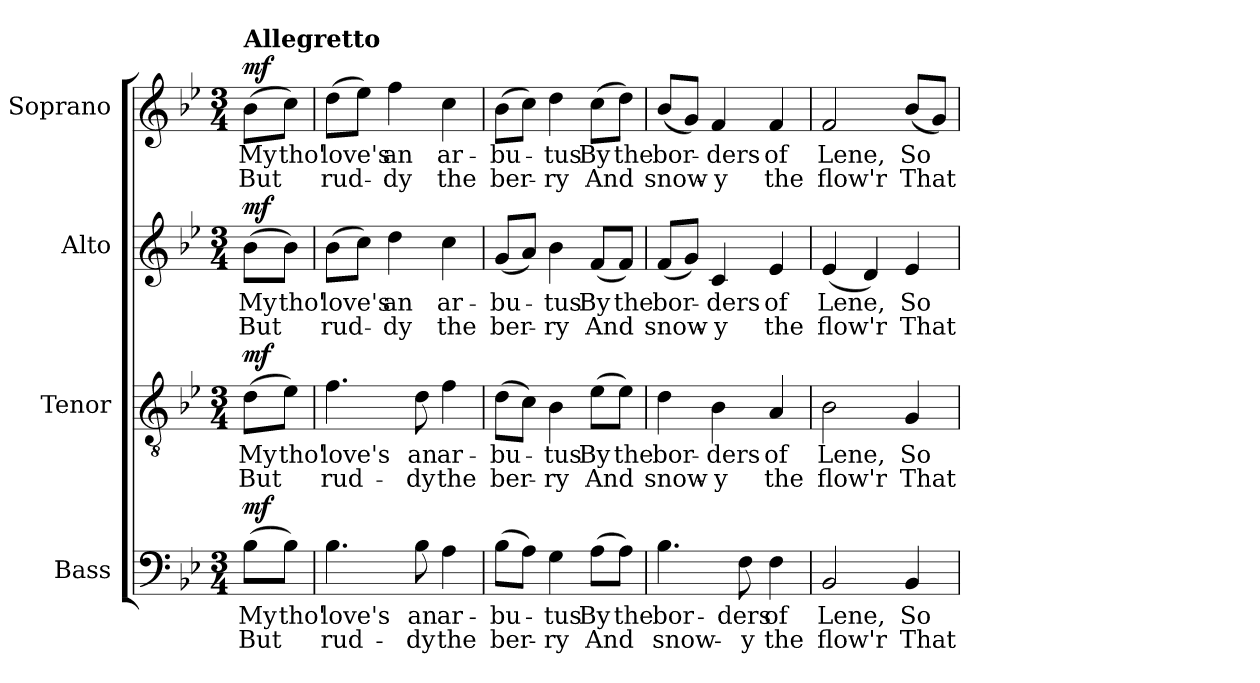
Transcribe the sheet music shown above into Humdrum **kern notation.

**kern	**text	**text	**dynam	**kern	**text	**text	**dynam	**kern	**text	**text	**dynam	**kern	**text	**text	**dynam
*part4	*part4	*part4	*part4	*part3	*part3	*part3	*part3	*part2	*part2	*part2	*part2	*part1	*part1	*part1	*part1
*staff4	*staff4	*staff4	*staff4	*staff3	*staff3	*staff3	*staff3	*staff2	*staff2	*staff2	*staff2	*staff1	*staff1	*staff1	*staff1
*I"Bass	*	*	*	*I"Tenor	*	*	*	*I"Alto	*	*	*	*I"Soprano	*	*	*
*I'B.	*	*	*	*I'T.	*	*	*	*I'A.	*	*	*	*I'S.	*	*	*
!!LO:PB:g=z
*clefF4	*	*	*	*clefGv2	*	*	*	*clefG2	*	*	*	*clefG2	*	*	*
*	*	*	*	*ITrd7c12	*	*	*	*	*	*	*	*	*	*	*
*k[b-e-]	*	*	*	*k[b-e-]	*	*	*	*k[b-e-]	*	*	*	*k[b-e-]	*	*	*
*B-:	*	*	*	*B-:	*	*	*	*B-:	*	*	*	*B-:	*	*	*
*M3/4	*	*	*	*M3/4	*	*	*	*M3/4	*	*	*	*M3/4	*	*	*
*MM100	*	*	*	*MM100	*	*	*	*MM100	*	*	*	*MM100	*	*	*
=1	=1	=1	=1	=1	=1	=1	=1	=1	=1	=1	=1	=1	=1	=1	=1
!	!LO:LY:b:color=#000000	!LO:LY:b:color=#000000	!	!	!	!	!	!	!	!	!	!	!	!	!
!	!	!	!	!	!LO:LY:b:color=#000000	!LO:LY:b:color=#000000	!	!	!	!	!	!	!	!	!
!	!	!	!	!	!	!	!	!	!LO:LY:b:color=#000000	!LO:LY:b:color=#000000	!	!	!	!	!
!	!	!	!	!	!	!	!	!	!	!	!	!LO:TX:a:B:t=Allegretto	!	!	!
!	!	!	!	!	!	!	!	!	!	!	!	!	!LO:LY:b:color=#000000	!LO:LY:b:color=#000000	!
(8B-i\L	My	But	mf	(8Di\L	My	But	mf	(8b-i\L	My	But	mf	(8b-i\L	My	But	mf
!	!LO:LY:b:color=#000000	!	!	!	!	!	!	!	!	!	!	!	!	!	!
!	!	!	!	!	!LO:LY:b:color=#000000	!	!	!	!	!	!	!	!	!	!
!	!	!	!	!	!	!	!	!	!LO:LY:b:color=#000000	!	!	!	!	!	!
!	!	!	!	!	!	!	!	!	!	!	!	!	!LO:LY:b:color=#000000	!	!
8B-i\J)	tho'	.	.	8E-i\J)	tho'	.	.	8b-i\J)	tho'	.	.	8cci\J)	tho'	.	.
=2	=2	=2	=2	=2	=2	=2	=2	=2	=2	=2	=2	=2	=2	=2	=2
!	!LO:LY:b:color=#000000	!LO:LY:b:color=#000000	!	!	!	!	!	!	!	!	!	!	!	!	!
!	!	!	!	!	!LO:LY:b:color=#000000	!LO:LY:b:color=#000000	!	!	!	!	!	!	!	!	!
!	!	!	!	!	!	!	!	!	!LO:LY:b:color=#000000	!LO:LY:b:color=#000000	!	!	!	!	!
!	!	!	!	!	!	!	!	!	!	!	!	!	!LO:LY:b:color=#000000	!LO:LY:b:color=#000000	!
4.B-i\	love's	rud-	.	4.Fi\	love's	rud-	.	(8b-i\L	love's	rud-	.	(8ddi\L	love's	rud-	.
.	.	.	.	.	.	.	.	8cci\J)	.	.	.	8ee-i\J)	.	.	.
!	!	!	!	!	!	!	!	!	!LO:LY:b:color=#000000	!LO:LY:b:color=#000000	!	!	!	!	!
!	!	!	!	!	!	!	!	!	!	!	!	!	!LO:LY:b:color=#000000	!LO:LY:b:color=#000000	!
.	.	.	.	.	.	.	.	4ddi\	an	-dy	.	4ffi\	an	-dy	.
!	!LO:LY:b:color=#000000	!LO:LY:b:color=#000000	!	!	!	!	!	!	!	!	!	!	!	!	!
!	!	!	!	!	!LO:LY:b:color=#000000	!LO:LY:b:color=#000000	!	!	!	!	!	!	!	!	!
8B-i\	an	-dy	.	8Di\	an	-dy	.	.	.	.	.	.	.	.	.
!	!LO:LY:b:color=#000000	!LO:LY:b:color=#000000	!	!	!	!	!	!	!	!	!	!	!	!	!
!	!	!	!	!	!LO:LY:b:color=#000000	!LO:LY:b:color=#000000	!	!	!	!	!	!	!	!	!
!	!	!	!	!	!	!	!	!	!LO:LY:b:color=#000000	!LO:LY:b:color=#000000	!	!	!	!	!
!	!	!	!	!	!	!	!	!	!	!	!	!	!LO:LY:b:color=#000000	!LO:LY:b:color=#000000	!
4Ai\	ar-	the	.	4Fi\	ar-	the	.	4cci\	ar-	the	.	4cci\	ar-	the	.
=3	=3	=3	=3	=3	=3	=3	=3	=3	=3	=3	=3	=3	=3	=3	=3
!	!LO:LY:b:color=#000000	!LO:LY:b:color=#000000	!	!	!	!	!	!	!	!	!	!	!	!	!
!	!	!	!	!	!LO:LY:b:color=#000000	!LO:LY:b:color=#000000	!	!	!	!	!	!	!	!	!
!	!	!	!	!	!	!	!	!	!LO:LY:b:color=#000000	!LO:LY:b:color=#000000	!	!	!	!	!
!	!	!	!	!	!	!	!	!	!	!	!	!	!LO:LY:b:color=#000000	!LO:LY:b:color=#000000	!
(8B-i\L	-bu-	ber-	.	(8Di\L	-bu-	ber-	.	(8gi/L	-bu-	ber-	.	(8b-i\L	-bu-	ber-	.
8Ai\J)	.	.	.	8Ci\J)	.	.	.	8ai/J)	.	.	.	8cci\J)	.	.	.
!	!LO:LY:b:color=#000000	!LO:LY:b:color=#000000	!	!	!	!	!	!	!	!	!	!	!	!	!
!	!	!	!	!	!LO:LY:b:color=#000000	!LO:LY:b:color=#000000	!	!	!	!	!	!	!	!	!
!	!	!	!	!	!	!	!	!	!LO:LY:b:color=#000000	!LO:LY:b:color=#000000	!	!	!	!	!
!	!	!	!	!	!	!	!	!	!	!	!	!	!LO:LY:b:color=#000000	!LO:LY:b:color=#000000	!
4Gi\	-tus	-ry	.	4BB-i\	-tus	-ry	.	4b-i\	-tus	-ry	.	4ddi\	-tus	-ry	.
!	!LO:LY:b:color=#000000	!LO:LY:b:color=#000000	!	!	!	!	!	!	!	!	!	!	!	!	!
!	!	!	!	!	!LO:LY:b:color=#000000	!LO:LY:b:color=#000000	!	!	!	!	!	!	!	!	!
!	!	!	!	!	!	!	!	!	!LO:LY:b:color=#000000	!LO:LY:b:color=#000000	!	!	!	!	!
!	!	!	!	!	!	!	!	!	!	!	!	!	!LO:LY:b:color=#000000	!LO:LY:b:color=#000000	!
(8Ai\L	By	And	.	(8E-i\L	By	And	.	(8fi/L	By	And	.	(8cci\L	By	And	.
!	!LO:LY:b:color=#000000	!	!	!	!	!	!	!	!	!	!	!	!	!	!
!	!	!	!	!	!LO:LY:b:color=#000000	!	!	!	!	!	!	!	!	!	!
!	!	!	!	!	!	!	!	!	!LO:LY:b:color=#000000	!	!	!	!	!	!
!	!	!	!	!	!	!	!	!	!	!	!	!	!LO:LY:b:color=#000000	!	!
8Ai\J)	the	.	.	8E-i\J)	the	.	.	8fi/J)	the	.	.	8ddi\J)	the	.	.
=4	=4	=4	=4	=4	=4	=4	=4	=4	=4	=4	=4	=4	=4	=4	=4
!	!LO:LY:b:color=#000000	!LO:LY:b:color=#000000	!	!	!	!	!	!	!	!	!	!	!	!	!
!	!	!	!	!	!LO:LY:b:color=#000000	!LO:LY:b:color=#000000	!	!	!	!	!	!	!	!	!
!	!	!	!	!	!	!	!	!	!LO:LY:b:color=#000000	!LO:LY:b:color=#000000	!	!	!	!	!
!	!	!	!	!	!	!	!	!	!	!	!	!	!LO:LY:b:color=#000000	!LO:LY:b:color=#000000	!
4.B-i\	bor-	snow-	.	4Di\	bor-	snow-	.	(8fi/L	bor-	snow-	.	(8b-i/L	bor-	snow-	.
.	.	.	.	.	.	.	.	8gi/J)	.	.	.	8gi/J)	.	.	.
!	!	!	!	!	!LO:LY:b:color=#000000	!LO:LY:b:color=#000000	!	!	!	!	!	!	!	!	!
!	!	!	!	!	!	!	!	!	!LO:LY:b:color=#000000	!LO:LY:b:color=#000000	!	!	!	!	!
!	!	!	!	!	!	!	!	!	!	!	!	!	!LO:LY:b:color=#000000	!LO:LY:b:color=#000000	!
.	.	.	.	4BB-i\	-ders	-y	.	4ci/	-ders	-y	.	4fi/	-ders	-y	.
!	!LO:LY:b:color=#000000	!LO:LY:b:color=#000000	!	!	!	!	!	!	!	!	!	!	!	!	!
8Fi\	-ders	-y	.	.	.	.	.	.	.	.	.	.	.	.	.
!	!LO:LY:b:color=#000000	!LO:LY:b:color=#000000	!	!	!	!	!	!	!	!	!	!	!	!	!
!	!	!	!	!	!LO:LY:b:color=#000000	!LO:LY:b:color=#000000	!	!	!	!	!	!	!	!	!
!	!	!	!	!	!	!	!	!	!LO:LY:b:color=#000000	!LO:LY:b:color=#000000	!	!	!	!	!
!	!	!	!	!	!	!	!	!	!	!	!	!	!LO:LY:b:color=#000000	!LO:LY:b:color=#000000	!
4Fi\	of	the	.	4AAi/	of	the	.	4e-i/	of	the	.	4fi/	of	the	.
=5	=5	=5	=5	=5	=5	=5	=5	=5	=5	=5	=5	=5	=5	=5	=5
!	!LO:LY:b:color=#000000	!LO:LY:b:color=#000000	!	!	!	!	!	!	!	!	!	!	!	!	!
!	!	!	!	!	!LO:LY:b:color=#000000	!LO:LY:b:color=#000000	!	!	!	!	!	!	!	!	!
!	!	!	!	!	!	!	!	!	!LO:LY:b:color=#000000	!LO:LY:b:color=#000000	!	!	!	!	!
!	!	!	!	!	!	!	!	!	!	!	!	!	!LO:LY:b:color=#000000	!LO:LY:b:color=#000000	!
2BB-i/	Lene,	flow'r	.	2BB-i\	Lene,	flow'r	.	(4e-i/	Lene,	flow'r	.	2fi/	Lene,	flow'r	.
.	.	.	.	.	.	.	.	4di/)	.	.	.	.	.	.	.
!	!LO:LY:b:color=#000000	!LO:LY:b:color=#000000	!	!	!	!	!	!	!	!	!	!	!	!	!
!	!	!	!	!	!LO:LY:b:color=#000000	!LO:LY:b:color=#000000	!	!	!	!	!	!	!	!	!
!	!	!	!	!	!	!	!	!	!LO:LY:b:color=#000000	!LO:LY:b:color=#000000	!	!	!	!	!
!	!	!	!	!	!	!	!	!	!	!	!	!	!LO:LY:b:color=#000000	!LO:LY:b:color=#000000	!
4BB-i/	So	That	.	4GGi/	So	That	.	4e-i/	So	That	.	(8b-i/L	So	That	.
.	.	.	.	.	.	.	.	.	.	.	.	8gi/J)	.	.	.
=	=	=	=	=	=	=	=	=	=	=	=	=	=	=	=
*-	*-	*-	*-	*-	*-	*-	*-	*-	*-	*-	*-	*-	*-	*-	*-
